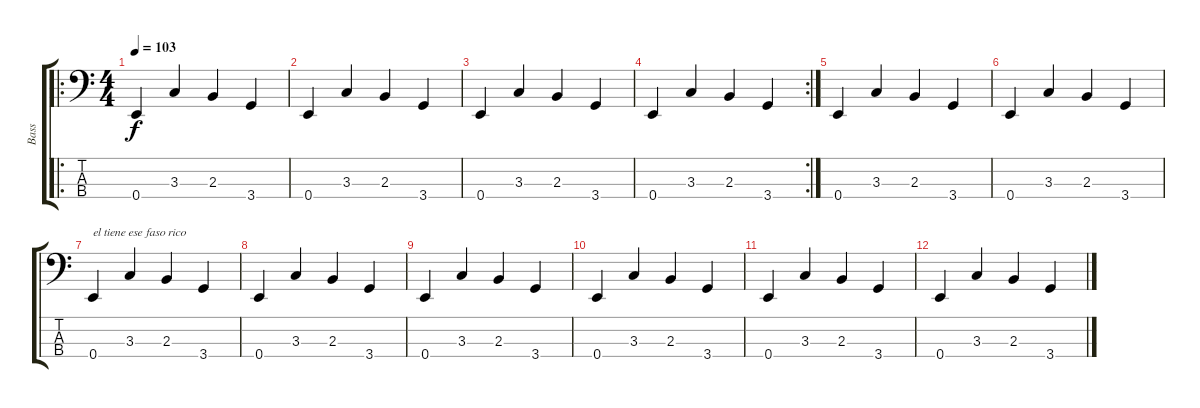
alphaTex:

\track ("Bass" "Bass") {instrument electricbasspick}
\staff {score tabs}
\tuning (G2 D2 A1 E1) {hide}
\ro
\ts (4 4)
\tempo 103
\clef f4
\ks c
0.4.4{dy f} 3.3.4 2.3.4 3.4.4 |
0.4.4 3.3.4 2.3.4 3.4.4 |
0.4.4 3.3.4 2.3.4 3.4.4 |
\rc 2
0.4.4 3.3.4 2.3.4 3.4.4 |
0.4.4 3.3.4 2.3.4 3.4.4 |
0.4.4 3.3.4 2.3.4 3.4.4 |
0.4.4{txt "el tiene ese faso rico"} 3.3.4 2.3.4 3.4.4 |
0.4.4 3.3.4 2.3.4 3.4.4 |
0.4.4 3.3.4 2.3.4 3.4.4 |
0.4.4 3.3.4 2.3.4 3.4.4 |
0.4.4 3.3.4 2.3.4 3.4.4 |
0.4.4 3.3.4 2.3.4 3.4.4
